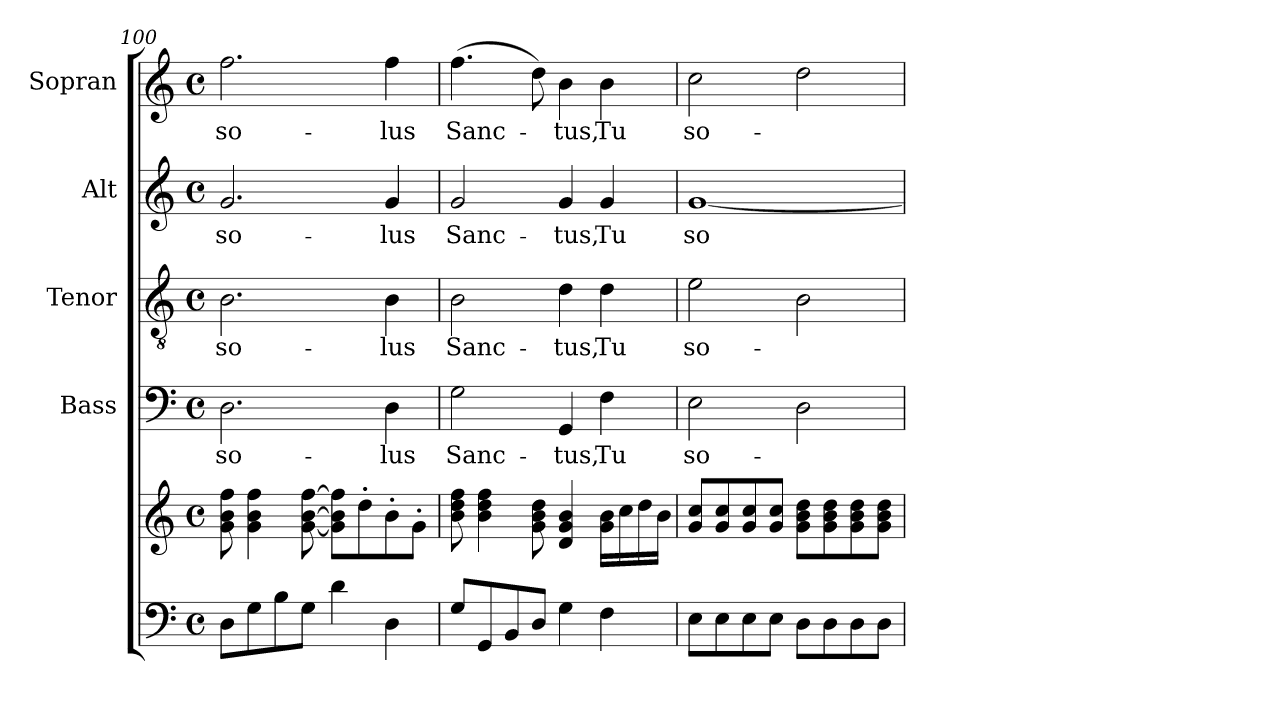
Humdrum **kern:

**kern	**kern	**kern	**text	**kern	**text	**kern	**text	**kern	**text
*part5	*part5	*part4	*part4	*part3	*part3	*part2	*part2	*part1	*part1
*staff6	*staff5	*staff4	*staff4	*staff3	*staff3	*staff2	*staff2	*staff1	*staff1
*	*	*I"Bass	*	*I"Tenor	*	*I"Alt	*	*I"Sopran	*
*	*	*I'B.	*	*I'T.	*	*I'A.	*	*I'S.	*
*clefF4	*clefG2	*clefF4	*	*clefGv2	*	*clefG2	*	*clefG2	*
*k[]	*k[]	*k[]	*	*k[]	*	*k[]	*	*k[]	*
*C:	*C:	*C:	*	*C:	*	*C:	*	*C:	*
*M4/4	*M4/4	*M4/4	*	*M4/4	*	*M4/4	*	*M4/4	*
*met(c)	*met(c)	*met(c)	*	*met(c)	*	*met(c)	*	*met(c)	*
=100	=100	=100	=100	=100	=100	=100	=100	=100	=100
!	!	!	!LO:LY:b	!	!LO:LY:b	!	!LO:LY:b	!	!LO:LY:b
8D\L	8g\ 8b\ 8ff\	2.D\	so-	2.B\	so-	2.g/	so-	2.ff\	so-
8G\	4g\ 4b\ 4ff\	.	.	.	.	.	.	.	.
8B\	.	.	.	.	.	.	.	.	.
8G\J	[8g\ [8b\ [8ff\	.	.	.	.	.	.	.	.
4d\	8g\] 8b\] 8ff\]L	.	.	.	.	.	.	.	.
.	8dd'>\	.	.	.	.	.	.	.	.
!	!	!	!LO:LY:b	!	!LO:LY:b	!	!LO:LY:b	!	!LO:LY:b
4D\	8b'>\	4D\	-lus	4B\	-lus	4g/	-lus	4ff\	-lus
.	8g'>\J	.	.	.	.	.	.	.	.
=101	=101	=101	=101	=101	=101	=101	=101	=101	=101
!	!	!	!LO:LY:b	!	!LO:LY:b	!	!LO:LY:b	!	!LO:LY:b
8G/L	8b\ 8dd\ 8ff\	2G\	Sanc-	2B\	Sanc-	2g/	Sanc-	(>4.ff\	Sanc-
8GG/	4b\ 4dd\ 4ff\	.	.	.	.	.	.	.	.
8BB/	.	.	.	.	.	.	.	.	.
8D/J	8g\ 8b\ 8dd\	.	.	.	.	.	.	8dd\)	.
!	!	!	!LO:LY:b	!	!LO:LY:b	!	!LO:LY:b	!	!LO:LY:b
4G\	4d/ 4g/ 4b/	4GG/	-tus,	4d\	-tus,	4g/	-tus,	4b\	-tus,
!	!	!	!LO:LY:b	!	!LO:LY:b	!	!LO:LY:b	!	!LO:LY:b
4F\	16g\ 16b\LL	4F\	Tu	4d\	Tu	4g/	Tu	4b\	Tu
.	16cc\	.	.	.	.	.	.	.	.
.	16dd\	.	.	.	.	.	.	.	.
.	16b\JJ	.	.	.	.	.	.	.	.
!!LO:PB:g=z
=102	=102	=102	=102	=102	=102	=102	=102	=102	=102
!	!	!	!LO:LY:b	!	!LO:LY:b	!	!LO:LY:b	!	!LO:LY:b
8E\L	8g/ 8cc/L	2E\	so-	2e\	so-	[1g	so-	2cc\	so-
8E\	8g/ 8cc/	.	.	.	.	.	.	.	.
8E\	8g/ 8cc/	.	.	.	.	.	.	.	.
8E\J	8g/ 8cc/J	.	.	.	.	.	.	.	.
8D\L	8g\ 8b\ 8dd\L	2D\	.	2B\	.	.	.	2dd\	.
8D\	8g\ 8b\ 8dd\	.	.	.	.	.	.	.	.
8D\	8g\ 8b\ 8dd\	.	.	.	.	.	.	.	.
8D\J	8g\ 8b\ 8dd\J	.	.	.	.	.	.	.	.
=	=	=	=	=	=	=	=	=	=
*-	*-	*-	*-	*-	*-	*-	*-	*-	*-
